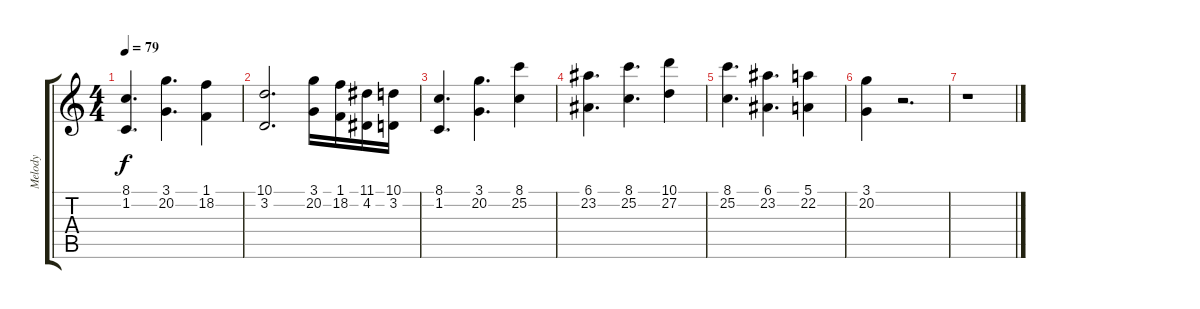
\track ("Melody" "Melody") {instrument stringensemble1}
\staff {score tabs}
\tuning (E4 B3 G3 D3 A2 E2) {hide}
\ts (4 4)
\tempo 79
\clef g2
\ks c
(8.1 1.2).4{d dy f} (3.1 20.2).4{d} (1.1 18.2).4 |
(10.1 3.2).2{d} (3.1 20.2).16 (1.1 18.2).16 (11.1 4.2).16 (10.1 3.2).16 |
(8.1 1.2).4{d} (3.1 20.2).4{d} (8.1 25.2).4 |
(6.1 23.2).4{d} (8.1 25.2).4{d} (10.1 27.2).4 |
(8.1 25.2).4{d} (6.1 23.2).4{d} (5.1 22.2).4 |
(3.1 20.2).4 r.2{d} |
r.1
